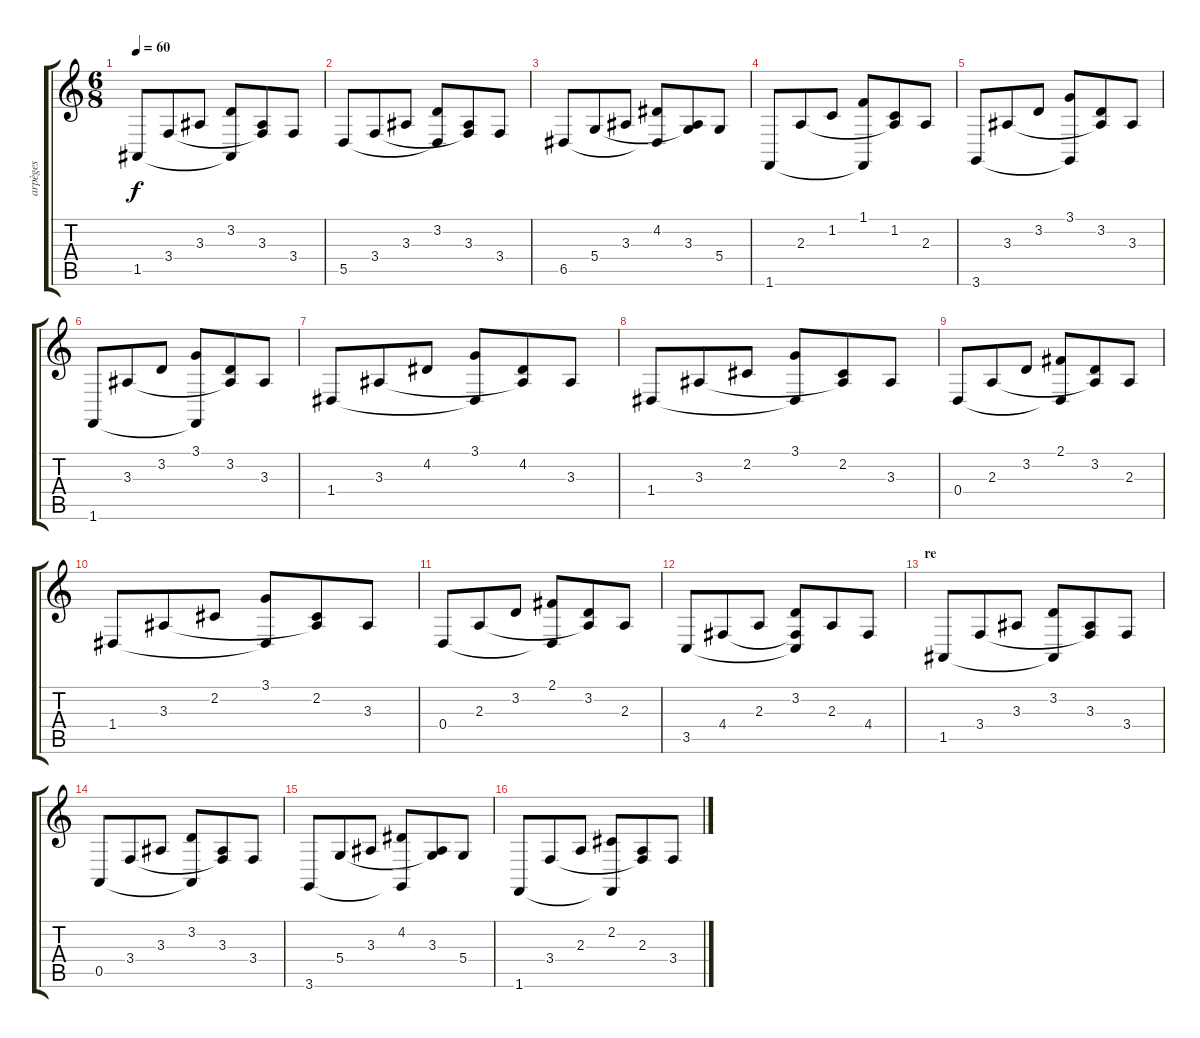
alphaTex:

\track ("arpèges" "arpèges") {instrument synthstrings1}
\staff {score tabs}
\tuning (E4 B3 G3 D3 A2 E2) {hide}
\ts (6 8)
\tempo 60
\clef g2
\ks c
1.5.8{dy f} 3.4.8 3.3.8 (3.2 1.5{t}).8 (3.3 3.4{t}).8 3.4.8 |
5.5.8 3.4.8 3.3.8 (3.2 5.5{t}).8 (3.3 3.4{t}).8 3.4.8 |
6.5.8 5.4.8 3.3.8 (4.2 6.5{t}).8 (3.3 5.4{t}).8 5.4.8 |
1.6.8 2.3.8 1.2.8 (1.1 1.6{t}).8 (1.2 2.3{t}).8 2.3.8 |
3.6.8 3.3.8 3.2.8 (3.1 3.6{t}).8 (3.2 3.3{t}).8 3.3.8 |
1.6.8 3.3.8 3.2.8 (3.1 1.6{t}).8 (3.2 3.3{t}).8 3.3.8 |
1.4.8 3.3.8 4.2.8 (3.1 1.4{t}).8 (4.2 3.3{t}).8 3.3.8 |
1.4.8 3.3.8 2.2.8 (3.1 1.4{t}).8 (2.2 3.3{t}).8 3.3.8 |
0.4.8 2.3.8 3.2.8 (2.1 0.4{t}).8 (3.2 2.3{t}).8 2.3.8 |
1.4.8 3.3.8 2.2.8 (3.1 1.4{t}).8 (2.2 3.3{t}).8 3.3.8 |
0.4.8 2.3.8 3.2.8 (2.1 0.4{t}).8 (3.2 2.3{t}).8 2.3.8 |
3.5.8 4.4.8 2.3.8 (3.2 4.4{t} 3.5{t}).8 2.3.8 4.4.8 |
\section ("" "re")
1.5.8 3.4.8 3.3.8 (3.2 1.5{t}).8 (3.3 3.4{t}).8 3.4.8 |
0.5.8 3.4.8 3.3.8 (3.2 0.5{t}).8 (3.3 3.4{t}).8 3.4.8 |
3.6.8 5.4.8 3.3.8 (4.2 3.6{t}).8 (3.3 5.4{t}).8 5.4.8 |
1.6.8 3.4.8 2.3.8 (2.2 1.6{t}).8 (2.3 3.4{t}).8 3.4.8
